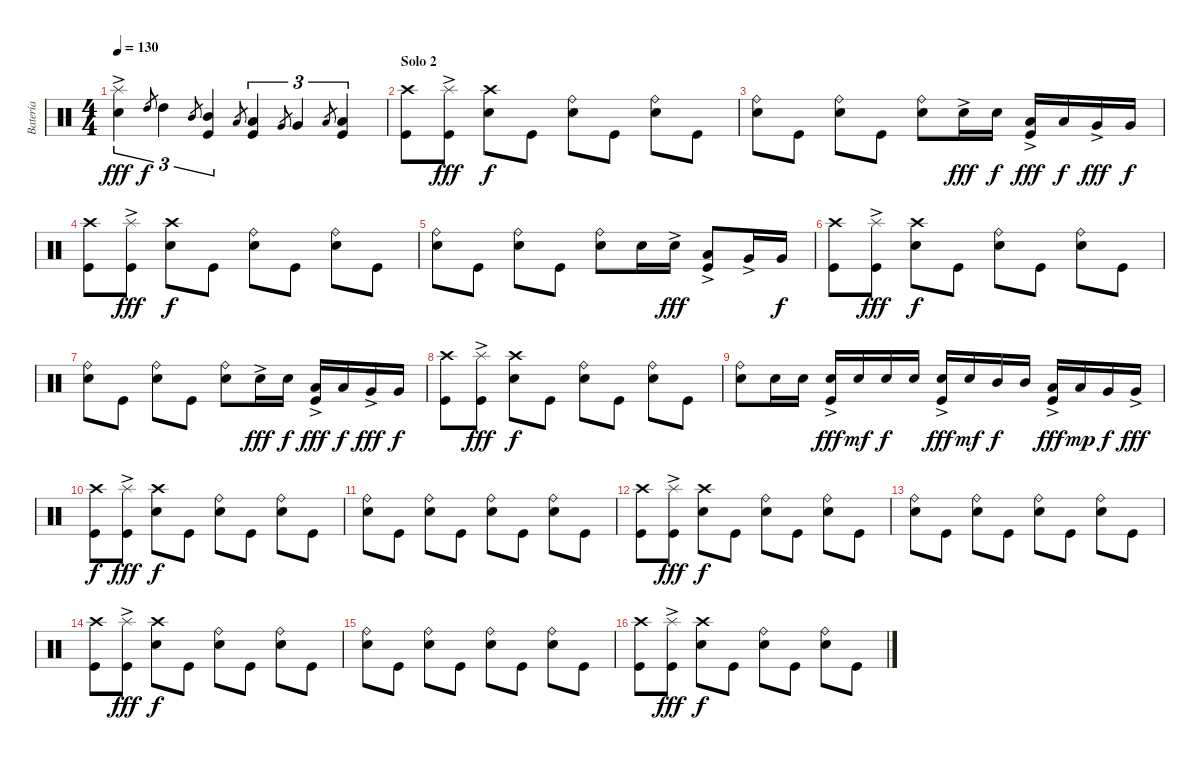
\track ("Batería" "Batería") {instrument percussion}
\staff {score}
\articulation defaults
\ts (4 4)
\tempo 130
\clef neutral
\ks c
("Electric Snare (hit)" "Splash (hit)"{ac}).4{tu (3 2) dy fff} "High Tom (hit)".8{gr dy f} "High Tom (hit)".4{tu (3 2)} "Mid Tom (hit)".8{gr} ("Kick (hit)" "Mid Tom (hit)").4{tu (3 2)} "Low Tom (hit)".8{gr} ("Kick (hit)" "Low Tom (hit)").4{tu (3 2)} "Very Low Tom (hit)".8{gr} "Very Low Tom (hit)".4{tu (3 2)} "Low Floor Tom (hit)".8{gr} ("Kick (hit)" "Low Floor Tom (hit)").4{tu (3 2)} |
\section ("" "Solo 2")
("Kick (hit)" "Crash high (hit)").8 ("Kick (hit)" "Splash (hit)"{ac}).8{dy fff} ("Electric Snare (hit)" "Crash high (hit)").8{dy f} "Kick (hit)".8 ("Electric Snare (hit)" "Ride (bell)").8 "Kick (hit)".8 ("Electric Snare (hit)" "Ride (bell)").8 "Kick (hit)".8 |
("Electric Snare (hit)" "Ride (bell)").8 "Kick (hit)".8 ("Electric Snare (hit)" "Ride (bell)").8 "Kick (hit)".8 ("Electric Snare (hit)" "Ride (bell)").8 "Electric Snare (hit)"{ac}.16{dy fff} "Electric Snare (hit)".16{dy f} ("Kick (hit)" "Low Tom (hit)"{ac}).16{dy fff} "Low Tom (hit)".16{dy f} "Very Low Tom (hit)"{ac}.16{dy fff} "Very Low Tom (hit)".16{dy f} |
("Kick (hit)" "Crash high (hit)").8 ("Kick (hit)" "Splash (hit)"{ac}).8{dy fff} ("Electric Snare (hit)" "Crash high (hit)").8{dy f} "Kick (hit)".8 ("Electric Snare (hit)" "Ride (bell)").8 "Kick (hit)".8 ("Electric Snare (hit)" "Ride (bell)").8 "Kick (hit)".8 |
("Electric Snare (hit)" "Ride (bell)").8 "Kick (hit)".8 ("Electric Snare (hit)" "Ride (bell)").8 "Kick (hit)".8 ("Electric Snare (hit)" "Ride (bell)").8 "Electric Snare (hit)".16 "Electric Snare (hit)"{ac}.16{dy fff} ("Kick (hit)" "Low Tom (hit)"{ac}).8 "Very Low Tom (hit)"{ac}.16 "Very Low Tom (hit)".16{dy f} |
("Kick (hit)" "Crash high (hit)").8 ("Kick (hit)" "Splash (hit)"{ac}).8{dy fff} ("Electric Snare (hit)" "Crash high (hit)").8{dy f} "Kick (hit)".8 ("Electric Snare (hit)" "Ride (bell)").8 "Kick (hit)".8 ("Electric Snare (hit)" "Ride (bell)").8 "Kick (hit)".8 |
("Electric Snare (hit)" "Ride (bell)").8 "Kick (hit)".8 ("Electric Snare (hit)" "Ride (bell)").8 "Kick (hit)".8 ("Electric Snare (hit)" "Ride (bell)").8 "Electric Snare (hit)"{ac}.16{dy fff} "Electric Snare (hit)".16{dy f} ("Kick (hit)" "Low Tom (hit)"{ac}).16{dy fff} "Low Tom (hit)".16{dy f} "Very Low Tom (hit)"{ac}.16{dy fff} "Very Low Tom (hit)".16{dy f} |
("Kick (hit)" "Crash high (hit)").8 ("Kick (hit)" "Splash (hit)"{ac}).8{dy fff} ("Electric Snare (hit)" "Crash high (hit)").8{dy f} "Kick (hit)".8 ("Electric Snare (hit)" "Ride (bell)").8 "Kick (hit)".8 ("Electric Snare (hit)" "Ride (bell)").8 "Kick (hit)".8 |
("Electric Snare (hit)" "Ride (bell)").8 "Electric Snare (hit)".16 "Electric Snare (hit)".16 ("Kick (hit)" "Electric Snare (hit)"{ac}).16{dy fff} "Electric Snare (hit)".16{dy mf} "Electric Snare (hit)".16{dy f} "Electric Snare (hit)".16 ("Kick (hit)" "Electric Snare (hit)"{ac}).16{dy fff} "Electric Snare (hit)".16{dy mf} "Mid Tom (hit)".16{dy f} "Mid Tom (hit)".16 ("Kick (hit)" "Low Tom (hit)"{ac}).16{dy fff} "Low Tom (hit)".16{dy mp} "Very Low Tom (hit)".16{dy f} "Very Low Tom (hit)"{ac}.16{dy fff} |
("Kick (hit)" "Crash high (hit)").8{dy f} ("Kick (hit)" "Splash (hit)"{ac}).8{dy fff} ("Electric Snare (hit)" "Crash high (hit)").8{dy f} "Kick (hit)".8 ("Electric Snare (hit)" "Ride (bell)").8 "Kick (hit)".8 ("Electric Snare (hit)" "Ride (bell)").8 "Kick (hit)".8 |
("Electric Snare (hit)" "Ride (bell)").8 "Kick (hit)".8 ("Electric Snare (hit)" "Ride (bell)").8 "Kick (hit)".8 ("Electric Snare (hit)" "Ride (bell)").8 "Kick (hit)".8 ("Electric Snare (hit)" "Ride (bell)").8 "Kick (hit)".8 |
("Kick (hit)" "Crash high (hit)").8 ("Kick (hit)" "Splash (hit)"{ac}).8{dy fff} ("Electric Snare (hit)" "Crash high (hit)").8{dy f} "Kick (hit)".8 ("Electric Snare (hit)" "Ride (bell)").8 "Kick (hit)".8 ("Electric Snare (hit)" "Ride (bell)").8 "Kick (hit)".8 |
("Electric Snare (hit)" "Ride (bell)").8 "Kick (hit)".8 ("Electric Snare (hit)" "Ride (bell)").8 "Kick (hit)".8 ("Electric Snare (hit)" "Ride (bell)").8 "Kick (hit)".8 ("Electric Snare (hit)" "Ride (bell)").8 "Kick (hit)".8 |
("Kick (hit)" "Crash high (hit)").8 ("Kick (hit)" "Splash (hit)"{ac}).8{dy fff} ("Electric Snare (hit)" "Crash high (hit)").8{dy f} "Kick (hit)".8 ("Electric Snare (hit)" "Ride (bell)").8 "Kick (hit)".8 ("Electric Snare (hit)" "Ride (bell)").8 "Kick (hit)".8 |
("Electric Snare (hit)" "Ride (bell)").8 "Kick (hit)".8 ("Electric Snare (hit)" "Ride (bell)").8 "Kick (hit)".8 ("Electric Snare (hit)" "Ride (bell)").8 "Kick (hit)".8 ("Electric Snare (hit)" "Ride (bell)").8 "Kick (hit)".8 |
("Kick (hit)" "Crash high (hit)").8 ("Kick (hit)" "Splash (hit)"{ac}).8{dy fff} ("Electric Snare (hit)" "Crash high (hit)").8{dy f} "Kick (hit)".8 ("Electric Snare (hit)" "Ride (bell)").8 "Kick (hit)".8 ("Electric Snare (hit)" "Ride (bell)").8 "Kick (hit)".8
